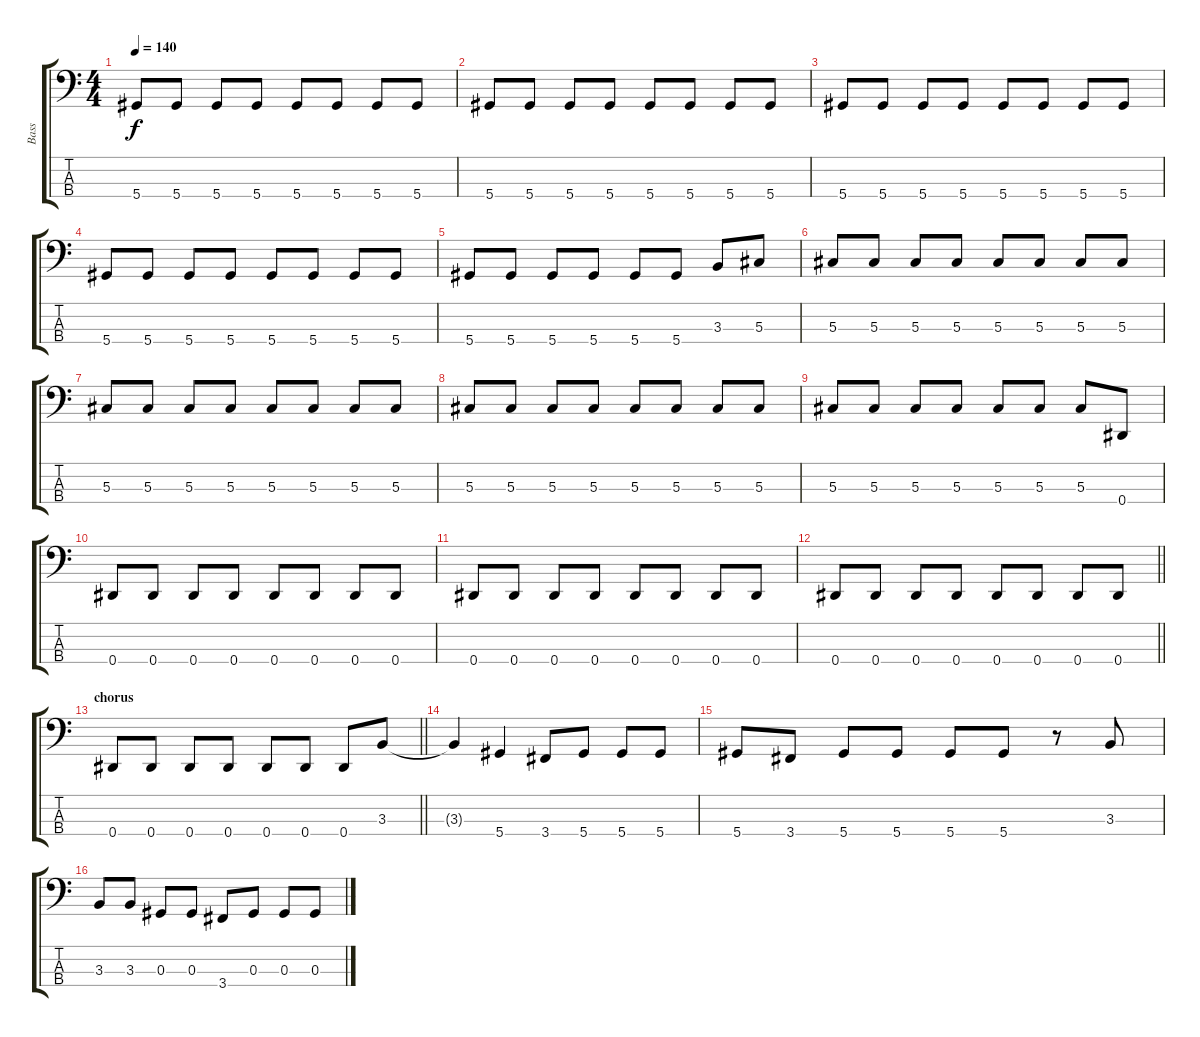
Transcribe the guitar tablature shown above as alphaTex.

\track ("Bass" "Bass") {instrument electricbassfinger}
\staff {score tabs}
\tuning (Gb2 Db2 Ab1 Eb1) {hide}
\ts (4 4)
\tempo 140
\clef f4
\ks c
5.4.8{dy f} 5.4.8 5.4.8 5.4.8 5.4.8 5.4.8 5.4.8 5.4.8 |
5.4.8 5.4.8 5.4.8 5.4.8 5.4.8 5.4.8 5.4.8 5.4.8 |
5.4.8 5.4.8 5.4.8 5.4.8 5.4.8 5.4.8 5.4.8 5.4.8 |
5.4.8 5.4.8 5.4.8 5.4.8 5.4.8 5.4.8 5.4.8 5.4.8 |
5.4.8 5.4.8 5.4.8 5.4.8 5.4.8 5.4.8 3.3.8 5.3.8 |
5.3.8 5.3.8 5.3.8 5.3.8 5.3.8 5.3.8 5.3.8 5.3.8 |
5.3.8 5.3.8 5.3.8 5.3.8 5.3.8 5.3.8 5.3.8 5.3.8 |
5.3.8 5.3.8 5.3.8 5.3.8 5.3.8 5.3.8 5.3.8 5.3.8 |
5.3.8 5.3.8 5.3.8 5.3.8 5.3.8 5.3.8 5.3.8 0.4.8 |
0.4.8 0.4.8 0.4.8 0.4.8 0.4.8 0.4.8 0.4.8 0.4.8 |
0.4.8 0.4.8 0.4.8 0.4.8 0.4.8 0.4.8 0.4.8 0.4.8 |
\barLineRight lightlight
0.4.8 0.4.8 0.4.8 0.4.8 0.4.8 0.4.8 0.4.8 0.4.8 |
\section ("" "chorus")
\barLineRight lightlight
0.4.8 0.4.8 0.4.8 0.4.8 0.4.8 0.4.8 0.4.8 3.3.8 |
3.3{t}.4 5.4.4 3.4.8 5.4.8 5.4.8 5.4.8 |
5.4.8 3.4.8 5.4.8 5.4.8 5.4.8 5.4.8 r.8 3.3.8 |
3.3.8 3.3.8 0.3.8 0.3.8 3.4.8 0.3.8 0.3.8 0.3.8
